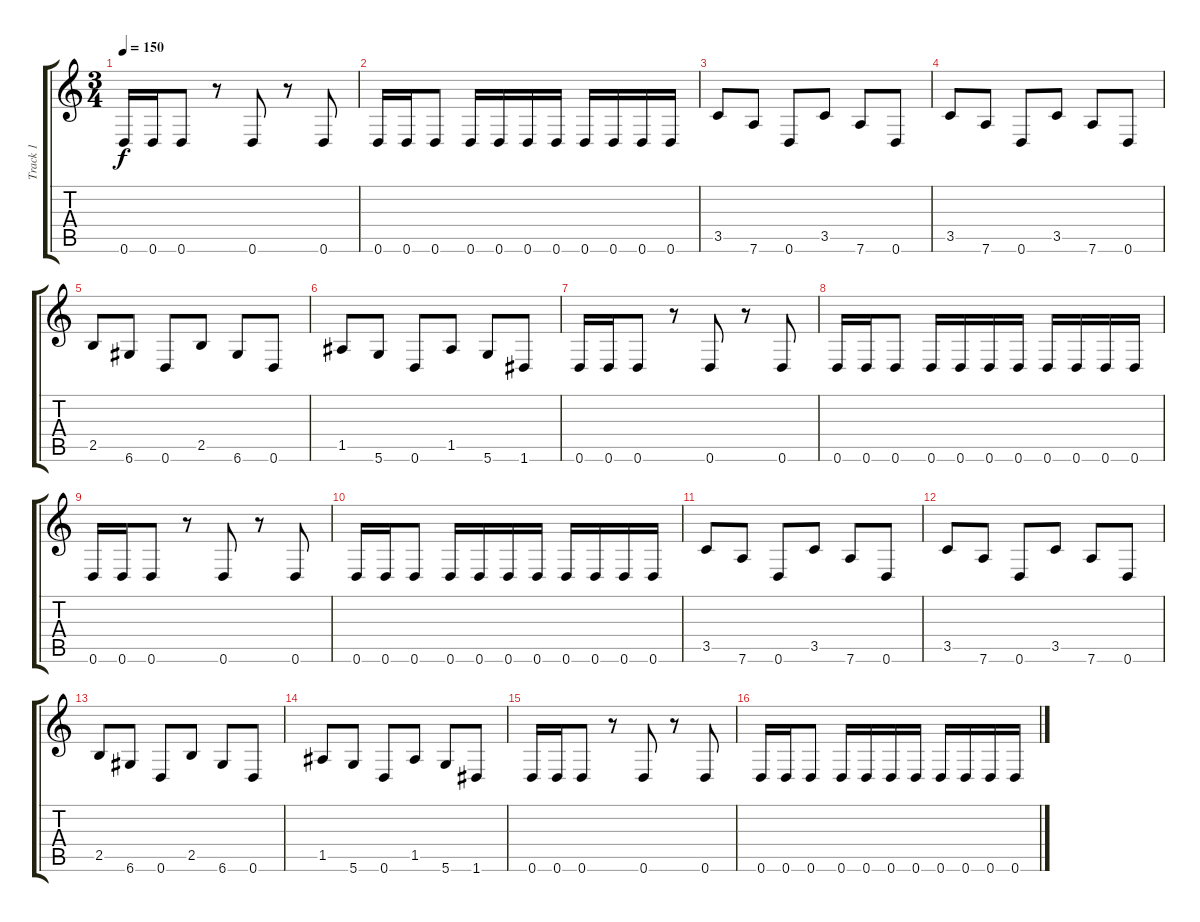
\track ("Track 1" "Track 1") {instrument distortionguitar}
\staff {score tabs}
\tuning (E4 B3 G3 D3 A2 D2) {hide}
\ts (3 4)
\tempo 150
\clef g2
\ks c
0.6.16{dy f} 0.6.16 0.6.8 r.8 0.6.8 r.8 0.6.8 |
0.6.16 0.6.16 0.6.8 0.6.16 0.6.16 0.6.16 0.6.16 0.6.16 0.6.16 0.6.16 0.6.16 |
3.5.8 7.6.8 0.6.8 3.5.8 7.6.8 0.6.8 |
3.5.8 7.6.8 0.6.8 3.5.8 7.6.8 0.6.8 |
2.5.8 6.6.8 0.6.8 2.5.8 6.6.8 0.6.8 |
1.5.8 5.6.8 0.6.8 1.5.8 5.6.8 1.6.8 |
0.6.16 0.6.16 0.6.8 r.8 0.6.8 r.8 0.6.8 |
0.6.16 0.6.16 0.6.8 0.6.16 0.6.16 0.6.16 0.6.16 0.6.16 0.6.16 0.6.16 0.6.16 |
0.6.16 0.6.16 0.6.8 r.8 0.6.8 r.8 0.6.8 |
0.6.16 0.6.16 0.6.8 0.6.16 0.6.16 0.6.16 0.6.16 0.6.16 0.6.16 0.6.16 0.6.16 |
3.5.8 7.6.8 0.6.8 3.5.8 7.6.8 0.6.8 |
3.5.8 7.6.8 0.6.8 3.5.8 7.6.8 0.6.8 |
2.5.8 6.6.8 0.6.8 2.5.8 6.6.8 0.6.8 |
1.5.8 5.6.8 0.6.8 1.5.8 5.6.8 1.6.8 |
0.6.16 0.6.16 0.6.8 r.8 0.6.8 r.8 0.6.8 |
0.6.16 0.6.16 0.6.8 0.6.16 0.6.16 0.6.16 0.6.16 0.6.16 0.6.16 0.6.16 0.6.16
